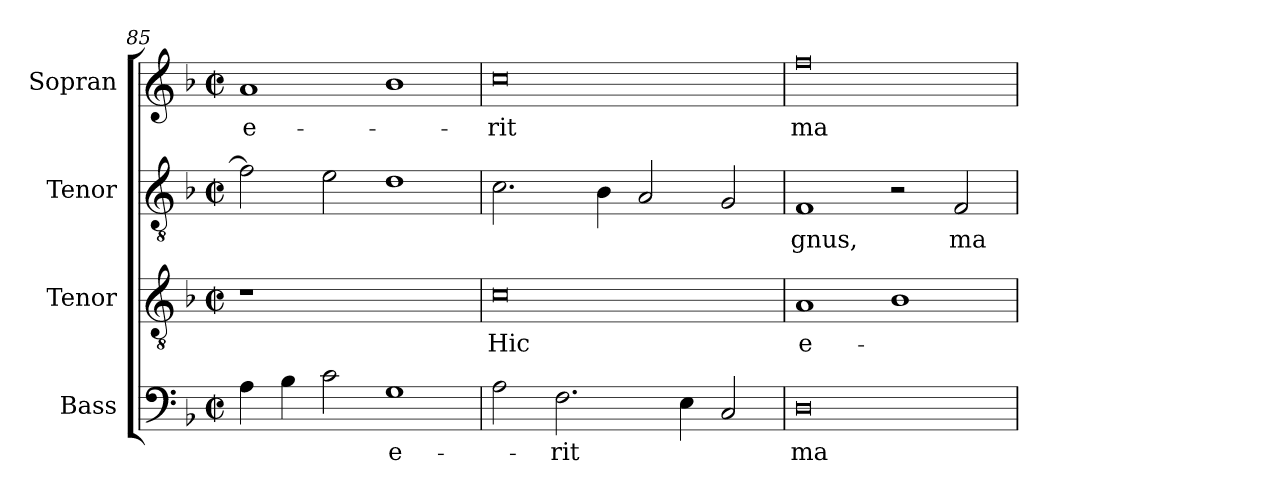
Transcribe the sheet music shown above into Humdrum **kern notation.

**kern	**text	**kern	**text	**kern	**text	**kern	**text
*part4	*part4	*part3	*part3	*part2	*part2	*part1	*part1
*staff4	*staff4	*staff3	*staff3	*staff2	*staff2	*staff1	*staff1
*I"Bass	*	*I"Tenor	*	*I"Tenor	*	*I"Sopran	*
*	*	*I'Tenor	*	*	*	*	*
*clefF4	*	*clefGv2	*	*clefGv2	*	*clefG2	*
*	*	*ITrd7c12	*	*ITrd7c12	*	*	*
*k[b-]	*	*k[b-]	*	*k[b-]	*	*k[b-]	*
*F:	*	*F:	*	*F:	*	*F:	*
*M2/2	*	*M2/2	*	*M2/2	*	*M2/2	*
*met(c|)	*	*met(c|)	*	*met(c|)	*	*met(c|)	*
=85	=85	=85	=85	=85	=85	=85	=85
!	!	!LO:N:vis=1	!	!	!	!	!
!	!	!	!	!	!	!	!LO:LY:b:color=#000000
4Ai\	.	1r	.	2Fi\]	.	1ai	e-
4B-i\	.	.	.	.	.	.	.
2ci\	.	.	.	2Ei\	.	.	.
!	!LO:LY:b:color=#000000	!	!	!	!	!	!
1Gi	e-	1ryy	.	1Di	.	1b-i	.
=86	=86	=86	=86	=86	=86	=86	=86
!	!	!	!LO:LY:b:color=#000000	!	!	!	!
!	!	!	!	!	!	!	!LO:LY:b:color=#000000
2Ai\	.	0Ci	Hic	2.Ci\	.	0cci	-rit
!	!LO:LY:b:color=#000000	!	!	!	!	!	!
2.Fi\	-rit	.	.	.	.	.	.
.	.	.	.	4BB-i\	.	.	.
.	.	.	.	2AAi/	.	.	.
4Ei\	.	.	.	.	.	.	.
2Ci/	.	.	.	2GGi/	.	.	.
!!LO:LB:g=z
=87	=87	=87	=87	=87	=87	=87	=87
!	!LO:LY:b:color=#000000	!	!	!	!	!	!
!	!	!	!LO:LY:b:color=#000000	!	!	!	!
!	!	!	!	!	!LO:LY:b:color=#000000	!	!
!	!	!	!	!	!	!	!LO:LY:b:color=#000000
0Di	ma-	1AAi	e-	1FFi	-gnus,	0ffi	ma-
.	.	1BB-i	.	2r	.	.	.
!	!	!	!	!	!LO:LY:b:color=#000000	!	!
.	.	.	.	2FFi/	ma-	.	.
=	=	=	=	=	=	=	=
*-	*-	*-	*-	*-	*-	*-	*-
